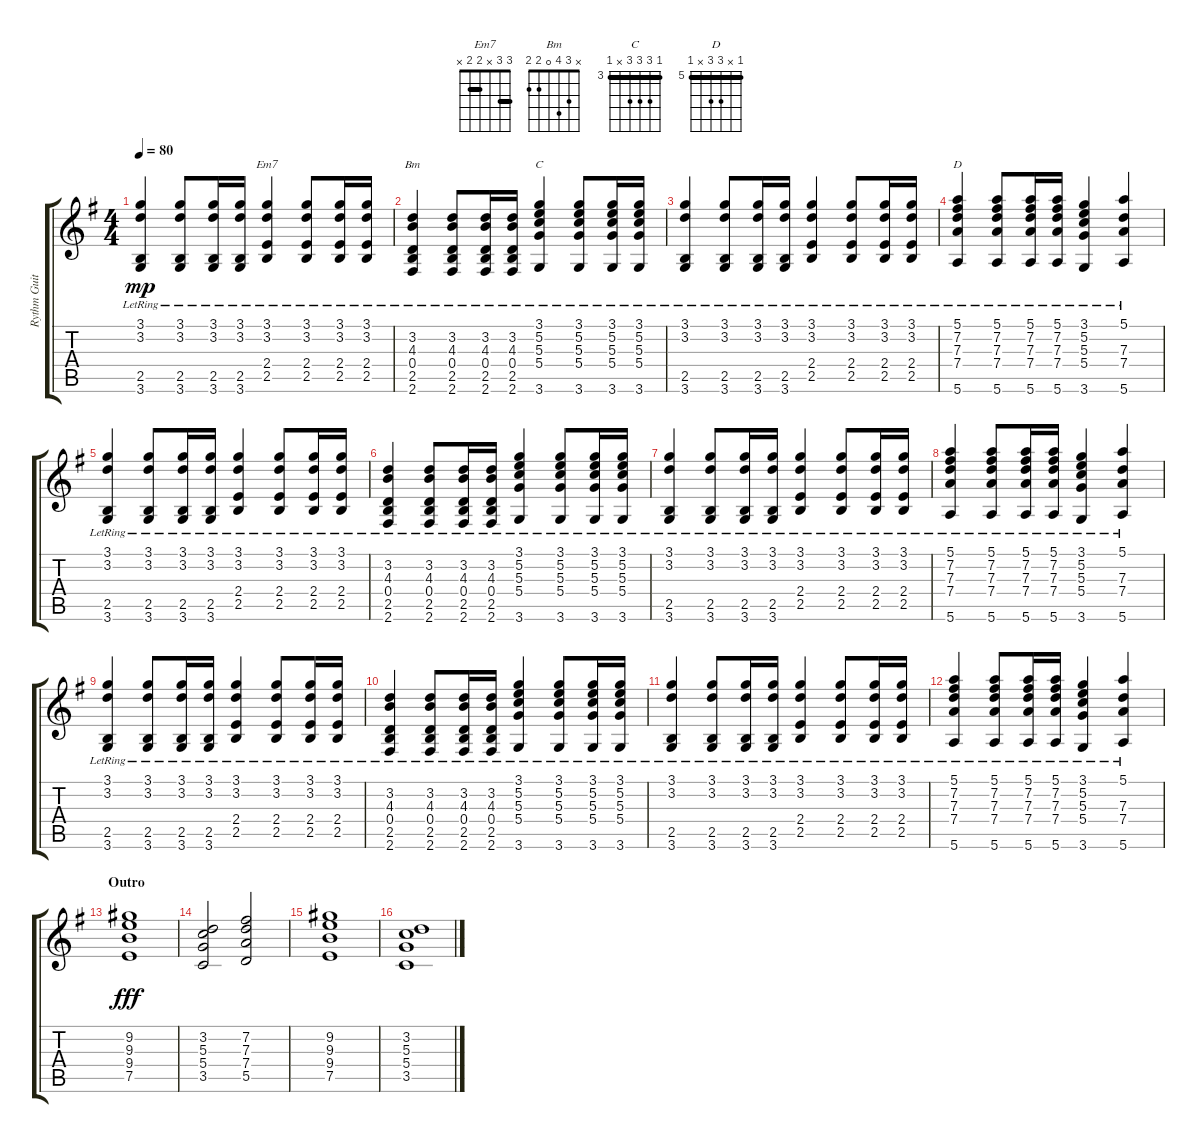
\track ("Rythm Guitar" "Rythm Guit") {instrument acousticguitarsteel}
\staff {score tabs}
\tuning (E4 B3 G3 D3 A2 E2) {hide}
\chord ("Em7" 3 3 x 2 2 x) {barre (2 3)}
\chord ("Bm" x 3 4 0 2 2)
\chord ("C" 3 5 5 5 x 3) {firstfret 3 barre 3}
\chord ("D" 5 x 7 7 x 5) {firstfret 5 barre 5}
\ts (4 4)
\tempo 80
\clef g2
\ks g
(3.1{lr} 3.2{lr} 2.5{lr} 3.6{lr}).4{dy mp} (3.1{lr} 3.2{lr} 2.5{lr} 3.6{lr}).8 (3.1{lr} 3.2{lr} 2.5{lr} 3.6{lr}).16 (3.1{lr} 3.2{lr} 2.5{lr} 3.6{lr}).16 (3.1{lr} 3.2{lr} 2.4{lr} 2.5{lr}).4{ch "Em7"} (3.1{lr} 3.2{lr} 2.4{lr} 2.5{lr}).8 (3.1{lr} 3.2{lr} 2.4{lr} 2.5{lr}).16 (3.1{lr} 3.2{lr} 2.4{lr} 2.5{lr}).16 |
(3.2{lr} 4.3{lr} 0.4{lr} 2.5{lr} 2.6{lr}).4{ch "Bm"} (3.2{lr} 4.3{lr} 0.4{lr} 2.5{lr} 2.6{lr}).8 (3.2{lr} 4.3{lr} 0.4{lr} 2.5{lr} 2.6{lr}).16 (3.2{lr} 4.3{lr} 0.4{lr} 2.5{lr} 2.6{lr}).16 (3.1{lr} 5.2{lr} 5.3{lr} 5.4{lr} 3.6{lr}).4{ch "C"} (3.1{lr} 5.2{lr} 5.3{lr} 5.4{lr} 3.6{lr}).8 (3.1{lr} 5.2{lr} 5.3{lr} 5.4{lr} 3.6{lr}).16 (3.1{lr} 5.2{lr} 5.3{lr} 5.4{lr} 3.6{lr}).16 |
(3.1{lr} 3.2{lr} 2.5{lr} 3.6{lr}).4 (3.1{lr} 3.2{lr} 2.5{lr} 3.6{lr}).8 (3.1{lr} 3.2{lr} 2.5{lr} 3.6{lr}).16 (3.1{lr} 3.2{lr} 2.5{lr} 3.6{lr}).16 (3.1{lr} 3.2{lr} 2.4{lr} 2.5{lr}).4 (3.1{lr} 3.2{lr} 2.4{lr} 2.5{lr}).8 (3.1{lr} 3.2{lr} 2.4{lr} 2.5{lr}).16 (3.1{lr} 3.2{lr} 2.4{lr} 2.5{lr}).16 |
(5.1{lr} 7.2{lr} 7.3{lr} 7.4{lr} 5.6{lr}).4{ch "D"} (5.1{lr} 7.2{lr} 7.3{lr} 7.4{lr} 5.6{lr}).8 (5.1{lr} 7.2{lr} 7.3{lr} 7.4{lr} 5.6{lr}).16 (5.1{lr} 7.2{lr} 7.3{lr} 7.4{lr} 5.6{lr}).16 (3.1{lr} 5.2{lr} 5.3{lr} 5.4{lr} 3.6{lr}).4 (5.1{lr} 7.3{lr} 7.4{lr} 5.6{lr}).4 |
(3.1{lr} 3.2{lr} 2.5{lr} 3.6{lr}).4 (3.1{lr} 3.2{lr} 2.5{lr} 3.6{lr}).8 (3.1{lr} 3.2{lr} 2.5{lr} 3.6{lr}).16 (3.1{lr} 3.2{lr} 2.5{lr} 3.6{lr}).16 (3.1{lr} 3.2{lr} 2.4{lr} 2.5{lr}).4 (3.1{lr} 3.2{lr} 2.4{lr} 2.5{lr}).8 (3.1{lr} 3.2{lr} 2.4{lr} 2.5{lr}).16 (3.1{lr} 3.2{lr} 2.4{lr} 2.5{lr}).16 |
(3.2{lr} 4.3{lr} 0.4{lr} 2.5{lr} 2.6{lr}).4 (3.2{lr} 4.3{lr} 0.4{lr} 2.5{lr} 2.6{lr}).8 (3.2{lr} 4.3{lr} 0.4{lr} 2.5{lr} 2.6{lr}).16 (3.2{lr} 4.3{lr} 0.4{lr} 2.5{lr} 2.6{lr}).16 (3.1{lr} 5.2{lr} 5.3{lr} 5.4{lr} 3.6{lr}).4 (3.1{lr} 5.2{lr} 5.3{lr} 5.4{lr} 3.6{lr}).8 (3.1{lr} 5.2{lr} 5.3{lr} 5.4{lr} 3.6{lr}).16 (3.1{lr} 5.2{lr} 5.3{lr} 5.4{lr} 3.6{lr}).16 |
(3.1{lr} 3.2{lr} 2.5{lr} 3.6{lr}).4 (3.1{lr} 3.2{lr} 2.5{lr} 3.6{lr}).8 (3.1{lr} 3.2{lr} 2.5{lr} 3.6{lr}).16 (3.1{lr} 3.2{lr} 2.5{lr} 3.6{lr}).16 (3.1{lr} 3.2{lr} 2.4{lr} 2.5{lr}).4 (3.1{lr} 3.2{lr} 2.4{lr} 2.5{lr}).8 (3.1{lr} 3.2{lr} 2.4{lr} 2.5{lr}).16 (3.1{lr} 3.2{lr} 2.4{lr} 2.5{lr}).16 |
(5.1{lr} 7.2{lr} 7.3{lr} 7.4{lr} 5.6{lr}).4 (5.1{lr} 7.2{lr} 7.3{lr} 7.4{lr} 5.6{lr}).8 (5.1{lr} 7.2{lr} 7.3{lr} 7.4{lr} 5.6{lr}).16 (5.1{lr} 7.2{lr} 7.3{lr} 7.4{lr} 5.6{lr}).16 (3.1{lr} 5.2{lr} 5.3{lr} 5.4{lr} 3.6{lr}).4 (5.1{lr} 7.3{lr} 7.4{lr} 5.6{lr}).4 |
(3.1{lr} 3.2{lr} 2.5{lr} 3.6{lr}).4 (3.1{lr} 3.2{lr} 2.5{lr} 3.6{lr}).8 (3.1{lr} 3.2{lr} 2.5{lr} 3.6{lr}).16 (3.1{lr} 3.2{lr} 2.5{lr} 3.6{lr}).16 (3.1{lr} 3.2{lr} 2.4{lr} 2.5{lr}).4 (3.1{lr} 3.2{lr} 2.4{lr} 2.5{lr}).8 (3.1{lr} 3.2{lr} 2.4{lr} 2.5{lr}).16 (3.1{lr} 3.2{lr} 2.4{lr} 2.5{lr}).16 |
(3.2{lr} 4.3{lr} 0.4{lr} 2.5{lr} 2.6{lr}).4 (3.2{lr} 4.3{lr} 0.4{lr} 2.5{lr} 2.6{lr}).8 (3.2{lr} 4.3{lr} 0.4{lr} 2.5{lr} 2.6{lr}).16 (3.2{lr} 4.3{lr} 0.4{lr} 2.5{lr} 2.6{lr}).16 (3.1{lr} 5.2{lr} 5.3{lr} 5.4{lr} 3.6{lr}).4 (3.1{lr} 5.2{lr} 5.3{lr} 5.4{lr} 3.6{lr}).8 (3.1{lr} 5.2{lr} 5.3{lr} 5.4{lr} 3.6{lr}).16 (3.1{lr} 5.2{lr} 5.3{lr} 5.4{lr} 3.6{lr}).16 |
(3.1{lr} 3.2{lr} 2.5{lr} 3.6{lr}).4 (3.1{lr} 3.2{lr} 2.5{lr} 3.6{lr}).8 (3.1{lr} 3.2{lr} 2.5{lr} 3.6{lr}).16 (3.1{lr} 3.2{lr} 2.5{lr} 3.6{lr}).16 (3.1{lr} 3.2{lr} 2.4{lr} 2.5{lr}).4 (3.1{lr} 3.2{lr} 2.4{lr} 2.5{lr}).8 (3.1{lr} 3.2{lr} 2.4{lr} 2.5{lr}).16 (3.1{lr} 3.2{lr} 2.4{lr} 2.5{lr}).16 |
(5.1{lr} 7.2{lr} 7.3{lr} 7.4{lr} 5.6{lr}).4 (5.1{lr} 7.2{lr} 7.3{lr} 7.4{lr} 5.6{lr}).8 (5.1{lr} 7.2{lr} 7.3{lr} 7.4{lr} 5.6{lr}).16 (5.1{lr} 7.2{lr} 7.3{lr} 7.4{lr} 5.6{lr}).16 (3.1{lr} 5.2{lr} 5.3{lr} 5.4{lr} 3.6{lr}).4 (5.1{lr} 7.3{lr} 7.4{lr} 5.6{lr}).4 |
\section ("" "Outro")
(9.2 9.3 9.4 7.5).1{dy fff} |
(3.2 5.3 5.4 3.5).2 (7.2 7.3 7.4 5.5).2 |
(9.2 9.3 9.4 7.5).1 |
(3.2 5.3 5.4 3.5).1
